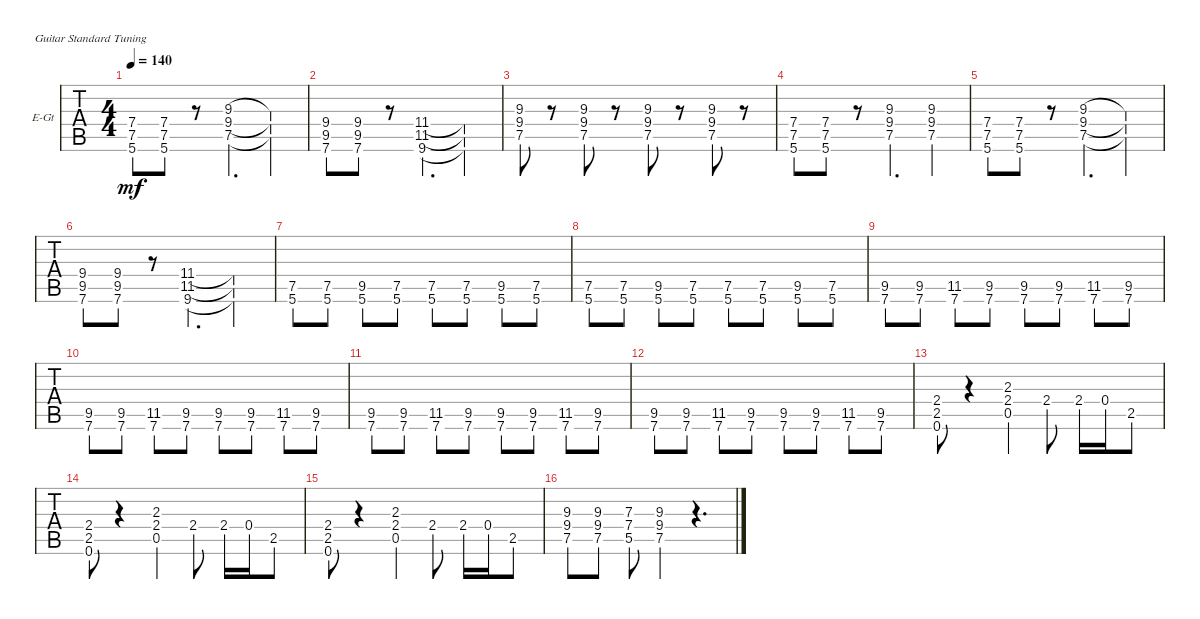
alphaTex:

\defaultSystemsLayout 4
\bracketExtendMode groupsimilarinstruments
\firstSystemTrackNameOrientation horizontal
\otherSystemsTrackNameOrientation horizontal
\track ("Electric Guitar" "E-Gt") {instrument overdrivenguitar}
\staff {tabs}
\tuning (E4 B3 G3 D3 A2 E2)
\ts (4 4)
\tempo 140
\clef g2
\ks c
(5.6 7.5 7.4).8{dy mf} (5.6 7.4 7.5).8 r.8 (7.5 9.4 9.3).4{d} (7.5{t} 9.3{t} 9.4{t}).4 |
(7.6 9.5 9.4).8 (7.6 9.4 9.5).8 r.8 (11.5 11.4 9.6).4{d} (11.5{t} 11.4{t} 9.6{t}).4 |
(7.5 9.4 9.3).8 r.8 (7.5 9.4 9.3).8 r.8 (7.5 9.4 9.3).8 r.8 (7.5 9.4 9.3).8 r.8 |
(5.6 7.5 7.4).8 (5.6 7.5 7.4).8 r.8 (7.5 9.4 9.3).4{d} (7.5 9.4 9.3).4 |
(5.6 7.5 7.4).8 (5.6 7.4 7.5).8 r.8 (7.5 9.4 9.3).4{d} (7.5{t} 9.3{t} 9.4{t}).4 |
(7.6 9.5 9.4).8 (7.6 9.4 9.5).8 r.8 (11.5 11.4 9.6).4{d} (11.5{t} 11.4{t} 9.6{t}).4 |
(5.6 7.5).8 (5.6 7.5).8 (5.6 9.5).8 (5.6 7.5).8 (5.6 7.5).8 (5.6 7.5).8 (5.6 9.5).8 (5.6 7.5).8 |
(5.6 7.5).8 (5.6 7.5).8 (5.6 9.5).8 (5.6 7.5).8 (5.6 7.5).8 (5.6 7.5).8 (5.6 9.5).8 (5.6 7.5).8 |
(7.6 9.5).8 (7.6 9.5).8 (7.6 11.5).8 (7.6 9.5).8 (7.6 9.5).8 (7.6 9.5).8 (7.6 11.5).8 (7.6 9.5).8 |
(7.6 9.5).8 (7.6 9.5).8 (7.6 11.5).8 (7.6 9.5).8 (7.6 9.5).8 (7.6 9.5).8 (7.6 11.5).8 (7.6 9.5).8 |
(7.6 9.5).8 (7.6 9.5).8 (7.6 11.5).8 (7.6 9.5).8 (7.6 9.5).8 (7.6 9.5).8 (7.6 11.5).8 (7.6 9.5).8 |
(7.6 9.5).8 (7.6 9.5).8 (7.6 11.5).8 (7.6 9.5).8 (7.6 9.5).8 (7.6 9.5).8 (7.6 11.5).8 (7.6 9.5).8 |
(0.6 2.5 2.4).8 r.4 (0.5 2.4 2.3).4 2.4.8 2.4.16 0.4.16 2.5.8 |
(0.6 2.5 2.4).8 r.4 (0.5 2.4 2.3).4 2.4.8 2.4.16 0.4.16 2.5.8 |
(0.6 2.5 2.4).8 r.4 (0.5 2.4 2.3).4 2.4.8 2.4.16 0.4.16 2.5.8 |
(7.5 9.3 9.4).8 (7.5 9.3 9.4).8 (5.5 7.4 7.3).8 (7.5 9.4 9.3).4 r.4{d}
